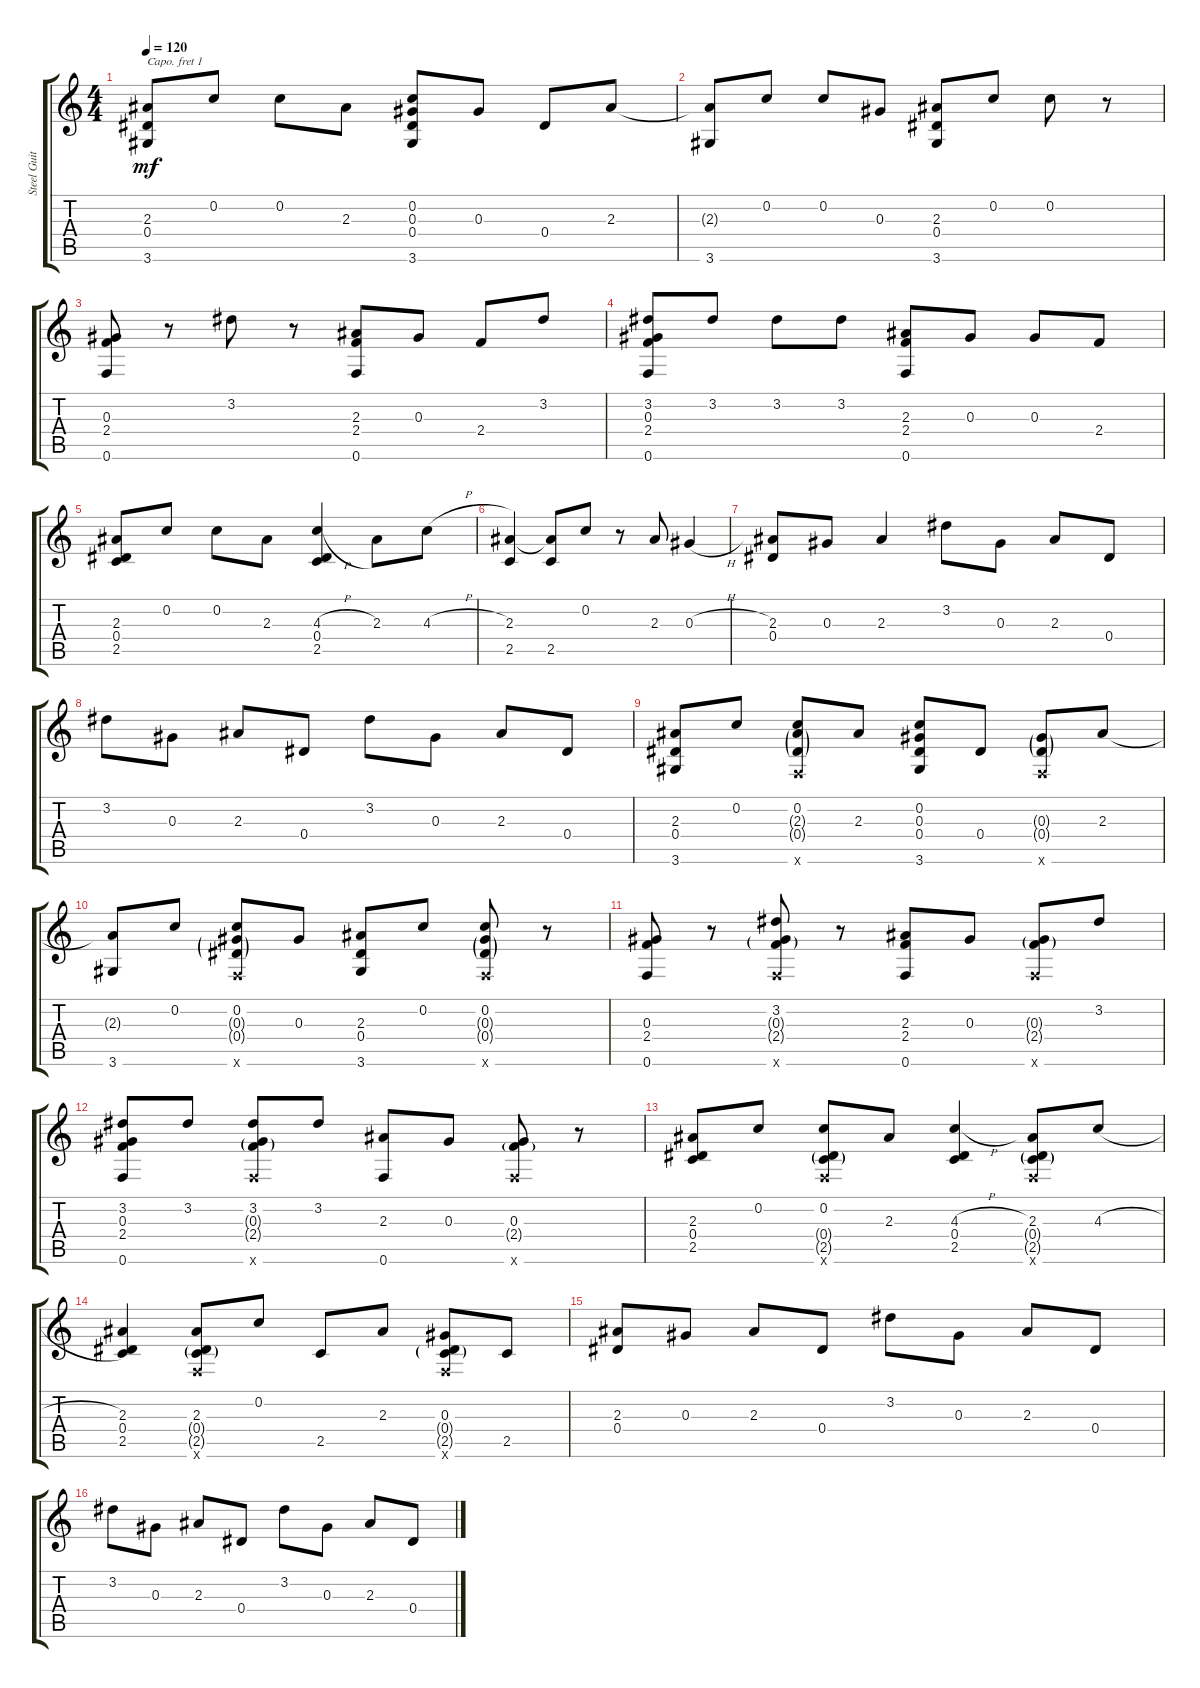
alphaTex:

\track ("Steel Guitar" "Steel Guit") {instrument acousticguitarsteel}
\staff {score tabs}
\capo 1
\tuning (E4 B3 G3 D3 A2 E2) {hide}
\ts (4 4)
\tempo 120
\clef g2
\ks c
(2.3 0.4 3.6).8{dy mf} 0.2.8 0.2.8 2.3.8 (0.2 0.3 0.4 3.6).8 0.3.8 0.4.8 2.3.8 |
(2.3{t} 3.6).8 0.2.8 0.2.8 0.3.8 (2.3 0.4 3.6).8 0.2.8 0.2.8 r.8 |
(0.3 2.4 0.6).8 r.8 3.2.8 r.8 (2.3 2.4 0.6).8 0.3.8 2.4.8 3.2.8 |
(3.2 0.3 2.4 0.6).8 3.2.8 3.2.8 3.2.8 (2.3 2.4 0.6).8 0.3.8 0.3.8 2.4.8 |
(2.3 0.4 2.5).8 0.2.8 0.2.8 2.3.8 (4.3{h} 0.4 2.5).4 2.3.8 4.3{h}.8 |
(2.3 2.5).4 (2.3{t} 2.5).8 0.2.8 r.8 2.3.8 0.3{h}.4 |
(2.3 0.4).8 0.3.8 2.3.4 3.2.8 0.3.8 2.3.8 0.4.8 |
3.2.8 0.3.8 2.3.8 0.4.8 3.2.8 0.3.8 2.3.8 0.4.8 |
(2.3 0.4 3.6).8 0.2.8 (0.2 2.3{g} 0.4{g} 0.6{x}).8 2.3.8 (0.2 0.3 0.4 3.6).8 0.4.8 (0.3{g} 0.4{g} 0.6{x}).8 2.3.8 |
(2.3{t} 3.6).8 0.2.8 (0.2 0.3{g} 0.4{g} 0.6{x}).8 0.3.8 (2.3 0.4 3.6).8 0.2.8 (0.2 0.3{g} 0.4{g} 0.6{x}).8 r.8 |
(0.3 2.4 0.6).8 r.8 (3.2 0.3{g} 2.4{g} 0.6{x}).8 r.8 (2.3 2.4 0.6).8 0.3.8 (0.3{g} 2.4{g} 0.6{x}).8 3.2.8 |
(3.2 0.3 2.4 0.6).8 3.2.8 (3.2 0.3{g} 2.4{g} 0.6{x}).8 3.2.8 (2.3 0.6).8 0.3.8 (0.3 2.4{g} 0.6{x}).8 r.8 |
(2.3 0.4 2.5).8 0.2.8 (0.2 0.4{g} 2.5{g} 0.6{x}).8 2.3.8 (4.3{h} 0.4 2.5).4 (2.3 0.4{g} 2.5{g} 0.6{x}).8 4.3{h}.8 |
(2.3 0.4 2.5).4 (2.3 0.4{g} 2.5{g} 0.6{x}).8 0.2.8 2.5.8 2.3.8 (0.3 0.4{g} 2.5{g} 0.6{x}).8 2.5.8 |
(2.3 0.4).8 0.3.8 2.3.8 0.4.8 3.2.8 0.3.8 2.3.8 0.4.8 |
3.2.8 0.3.8 2.3.8 0.4.8 3.2.8 0.3.8 2.3.8 0.4.8
